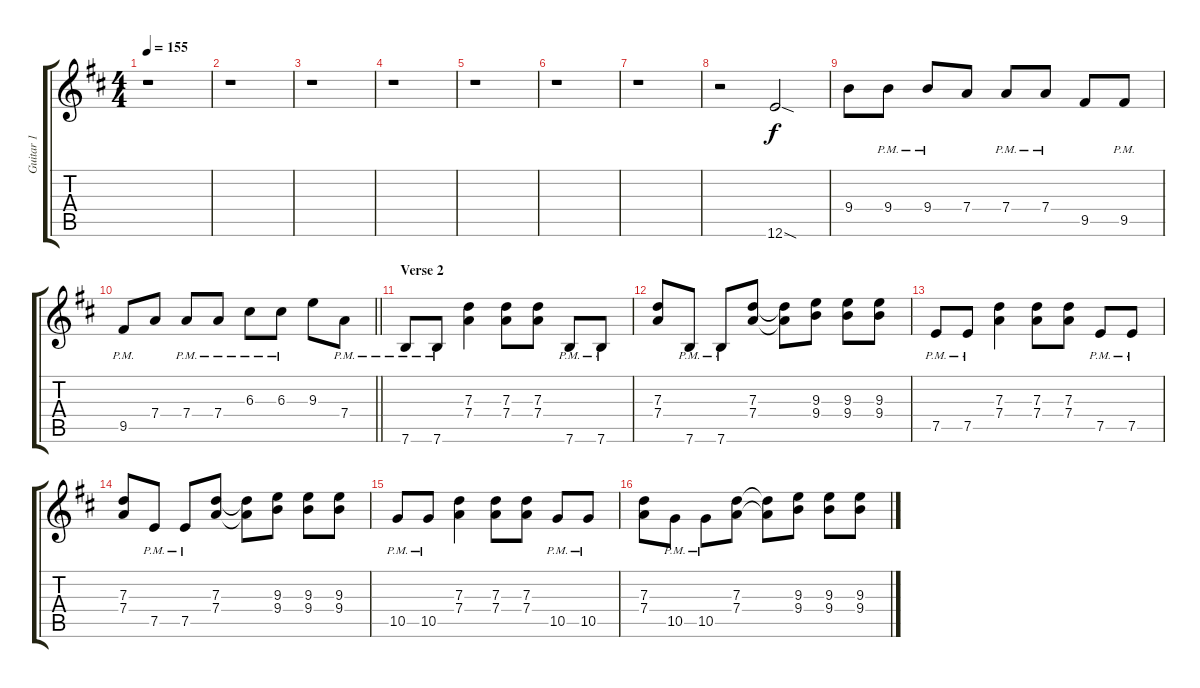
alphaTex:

\track ("Guitar 1" "Guitar 1") {instrument overdrivenguitar}
\staff {score tabs}
\tuning (E4 B3 G3 D3 A2 E2) {hide}
\ts (4 4)
\tempo 155
\clef g2
\ks d
r.1{dy f} |
r.1 |
r.1 |
r.1 |
r.1 |
r.1 |
r.1 |
r.2 12.6{sod}.2 |
9.4.8 9.4{pm}.8 9.4{pm}.8 7.4.8 7.4{pm}.8 7.4{pm}.8 9.5.8 9.5{pm}.8 |
\barLineRight lightlight
9.5{pm}.8 7.4.8 7.4{pm}.8 7.4{pm}.8 6.3{pm}.8 6.3{pm}.8 9.3.8 7.4{pm}.8 |
\section ("" "Verse 2")
7.6{pm}.8 7.6{pm}.8 (7.3 7.4).4 (7.3 7.4).8 (7.3 7.4).8 7.6{pm}.8 7.6{pm}.8 |
(7.3 7.4).8 7.6{pm}.8 7.6{pm}.8 (7.3 7.4).8 (7.3{t} 7.4{t}).8 (9.3 9.4).8 (9.3 9.4).8 (9.3 9.4).8 |
7.5{pm}.8 7.5{pm}.8 (7.3 7.4).4 (7.3 7.4).8 (7.3 7.4).8 7.5{pm}.8 7.5{pm}.8 |
(7.3 7.4).8 7.5{pm}.8 7.5{pm}.8 (7.3 7.4).8 (7.3{t} 7.4{t}).8 (9.3 9.4).8 (9.3 9.4).8 (9.3 9.4).8 |
10.5{pm}.8 10.5{pm}.8 (7.3 7.4).4 (7.3 7.4).8 (7.3 7.4).8 10.5{pm}.8 10.5{pm}.8 |
(7.3 7.4).8 10.5{pm}.8 10.5{pm}.8 (7.3 7.4).8 (7.3{t} 7.4{t}).8 (9.3 9.4).8 (9.3 9.4).8 (9.3 9.4).8
